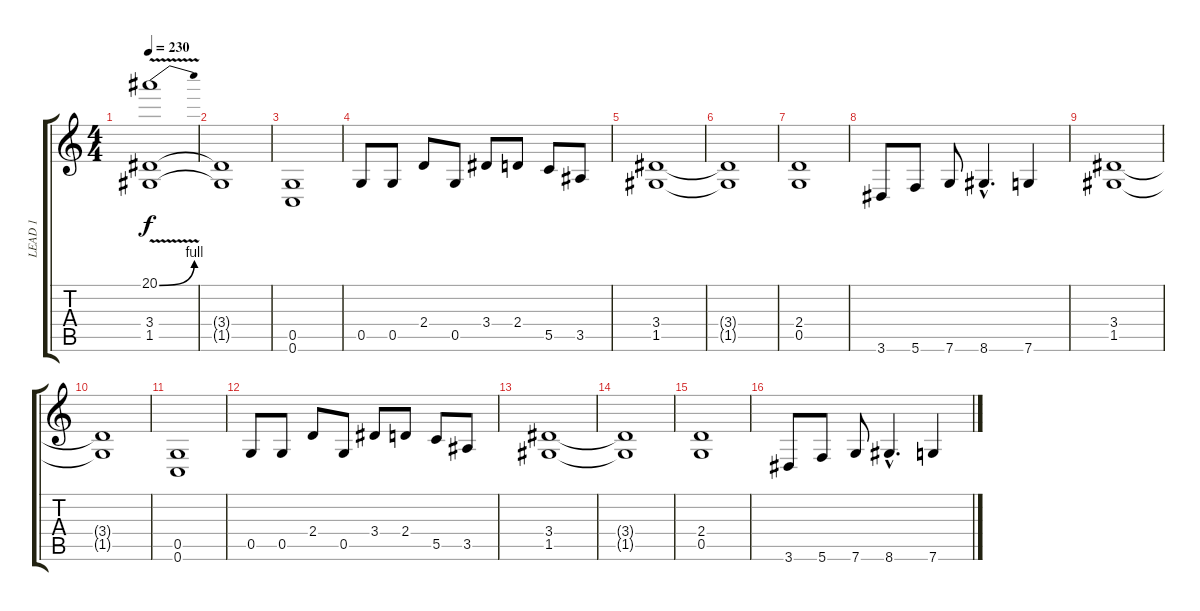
\track ("LEAD 1" "LEAD 1") {instrument distortionguitar}
\staff {score tabs}
\tuning (D4 A3 F3 C3 G2 C2) {hide}
\ts (4 4)
\tempo 230
\clef g2
\ks c
(20.1{be (bend 0 0 60 4) v} 3.4 1.5).1{dy f} |
(3.4{t} 1.5{t}).1 |
(0.5 0.6).1 |
0.5.8 0.5.8 2.4.8 0.5.8 3.4.8 2.4.8 5.5.8 3.5.8 |
(3.4 1.5).1 |
(3.4{t} 1.5{t}).1 |
(2.4 0.5).1 |
3.6.8 5.6.8 7.6.8 8.6{hac}.4{d} 7.6.4 |
(3.4 1.5).1 |
(3.4{t} 1.5{t}).1 |
(0.5 0.6).1 |
0.5.8 0.5.8 2.4.8 0.5.8 3.4.8 2.4.8 5.5.8 3.5.8 |
(3.4 1.5).1 |
(3.4{t} 1.5{t}).1 |
(2.4 0.5).1 |
3.6.8 5.6.8 7.6.8 8.6{hac}.4{d} 7.6.4
